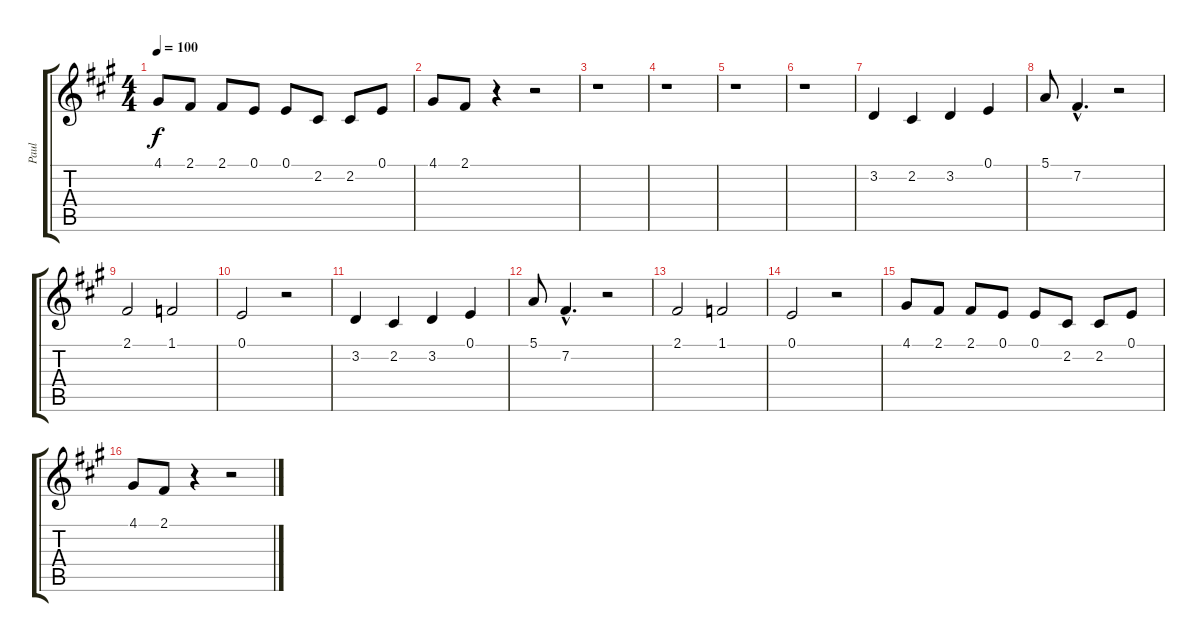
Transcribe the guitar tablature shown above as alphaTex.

\track ("Paul" "Paul") {instrument altosax}
\staff {score tabs}
\tuning (E4 B3 G3 D3 A2 E2) {hide}
\ts (4 4)
\tempo 100
\clef g2
\ks a
4.1.8{dy f} 2.1.8 2.1.8 0.1.8 0.1.8 2.2.8 2.2.8 0.1.8 |
4.1.8 2.1.8 r.4 r.2 |
r.1 |
r.1 |
r.1 |
r.1 |
3.2.4 2.2.4 3.2.4 0.1.4 |
5.1.8 7.2{hac}.4{d} r.2 |
2.1.2 1.1.2 |
0.1.2 r.2 |
3.2.4 2.2.4 3.2.4 0.1.4 |
5.1.8 7.2{hac}.4{d} r.2 |
2.1.2 1.1.2 |
0.1.2 r.2 |
4.1.8 2.1.8 2.1.8 0.1.8 0.1.8 2.2.8 2.2.8 0.1.8 |
4.1.8 2.1.8 r.4 r.2
